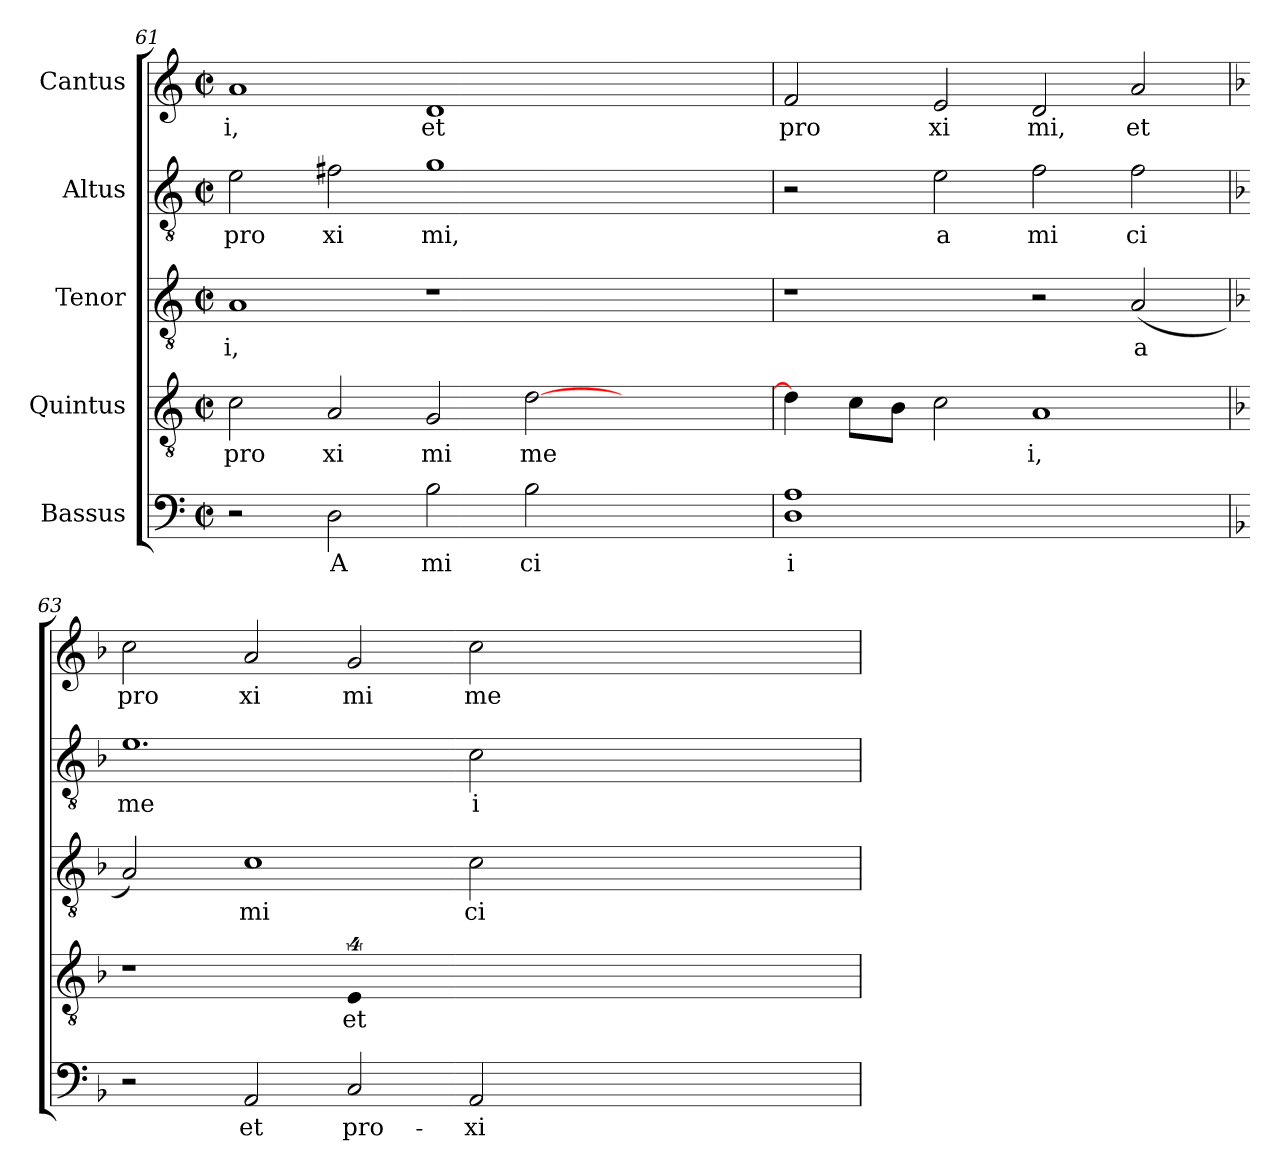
**kern	**text	**kern	**text	**kern	**text	**kern	**text	**kern	**text
*part5	*part5	*part4	*part4	*part3	*part3	*part2	*part2	*part1	*part1
*staff5	*staff5	*staff4	*staff4	*staff3	*staff3	*staff2	*staff2	*staff1	*staff1
*I"Bassus	*	*I"Quintus	*	*I"Tenor	*	*I"Altus	*	*I"Cantus	*
*clefF4	*	*clefGv2	*	*clefGv2	*	*clefGv2	*	*clefG2	*
*k[]	*	*k[]	*	*k[]	*	*k[]	*	*k[]	*
*C:	*	*C:	*	*C:	*	*C:	*	*C:	*
*M2/2	*	*M2/2	*	*M2/2	*	*M2/2	*	*M2/2	*
*met(c|)	*	*met(c|)	*	*met(c|)	*	*met(c|)	*	*met(c|)	*
=61	=61	=61	=61	=61	=61	=61	=61	=61	=61
!	!	!	!LO:LY:b:cj	!	!LO:LY:b:cj	!	!LO:LY:b:cj	!	!LO:LY:b:cj
2r	.	2c\	pro	1A	i,	2e\	pro	1a	i,
!	!LO:LY:b:cj	!	!LO:LY:b:cj	!	!	!	!LO:LY:b:cj	!	!
2D\	A	2A/	xi	.	.	2f#X\	xi	.	.
!	!LO:LY:b:cj	!	!LO:LY:b:cj	!LO:N:vis=1	!	!	!LO:LY:b:cj	!	!LO:LY:b:cj
2B\	mi	2G/	mi	0r	.	1g	mi,	1d	et
!	!LO:LY:b:cj	!	!LO:LY:b	!	!	!	!	!	!
2B\	ci	[>2d\	me	.	.	.	.	.	.
1ryy	.	1ryy	.	.	.	1ryy	.	1ryy	.
=62	=62	=62	=62	=62	=62	=62	=62	=62	=62
!	!LO:LY:b:cj	!	!	!	!	!	!	!	!LO:LY:b:cj
1A 1D	i	4d\]	.	1r	.	2r	.	2f/	pro
.	.	8c\L	.	.	.	.	.	.	.
.	.	8B\J	.	.	.	.	.	.	.
!	!	!	!	!	!	!	!LO:LY:b:cj	!	!LO:LY:b:cj
.	.	2c\	.	.	.	2e\	a	2e/	xi
!	!	!	!LO:LY:b:cj	!	!	!	!LO:LY:b:cj	!	!LO:LY:b:cj
1ryy	.	1A	i,	2r	.	2f\	mi	2d/	mi,
!	!	!	!	!	!LO:LY:b:cj	!	!LO:LY:b:cj	!	!LO:LY:b:cj
.	.	.	.	(>2A/	a	2f\	ci	2a/	et
!!LO:LB:g=z
=63	=63	=63	=63	=63	=63	=63	=63	=63	=63
*k[b-]	*	*k[b-]	*	*k[b-]	*	*k[b-]	*	*k[b-]	*
*F:	*	*F:	*	*F:	*	*F:	*	*F:	*
!	!	!	!	!	!	!	!LO:LY:b:cj	!	!LO:LY:b:cj
*	*	*	*	*^	*	*	*	*	*
2r	.	1r	.	2A/)	32.ryy	.	1.e	me	2cc\	pro
.	.	.	.	.	1ryy	.	.	.	.	.
!	!LO:LY:b:cj	!	!	!	!	!LO:LY:b:cj	!	!	!	!LO:LY:b:cj
2AA/	et	.	.	1c	.	mi	.	.	2a/	xi
!	!LO:LY:b:cj	!LO:N:vis=1	!LO:LY:b:cj	!	!	!	!	!	!	!LO:LY:b:cj
2C/	pro-	4%9E	et	.	.	.	.	.	2g/	mi
.	.	.	.	.	1ryy	.	.	.	.	.
!	!LO:LY:b:cj	!	!	!	!	!LO:LY:b:cj	!	!LO:LY:b:cj	!	!LO:LY:b
2AA/	-xi-	.	.	2c\	.	ci	2c\	i	2cc\	me
1ryy	.	.	.	1ryy	.	.	1ryy	.	1ryy	.
.	.	.	.	.	1ryy	.	.	.	.	.
4ryy	.	.	.	4ryy	.	.	4ryy	.	4ryy	.
.	.	.	.	.	8ryy	.	.	.	.	.
.	.	.	.	.	16ryy	.	.	.	.	.
.	.	.	.	.	64ryy	.	.	.	.	.
*	*	*	*	*v	*v	*	*	*	*	*
=	=	=	=	=	=	=	=	=	=
*-	*-	*-	*-	*-	*-	*-	*-	*-	*-
